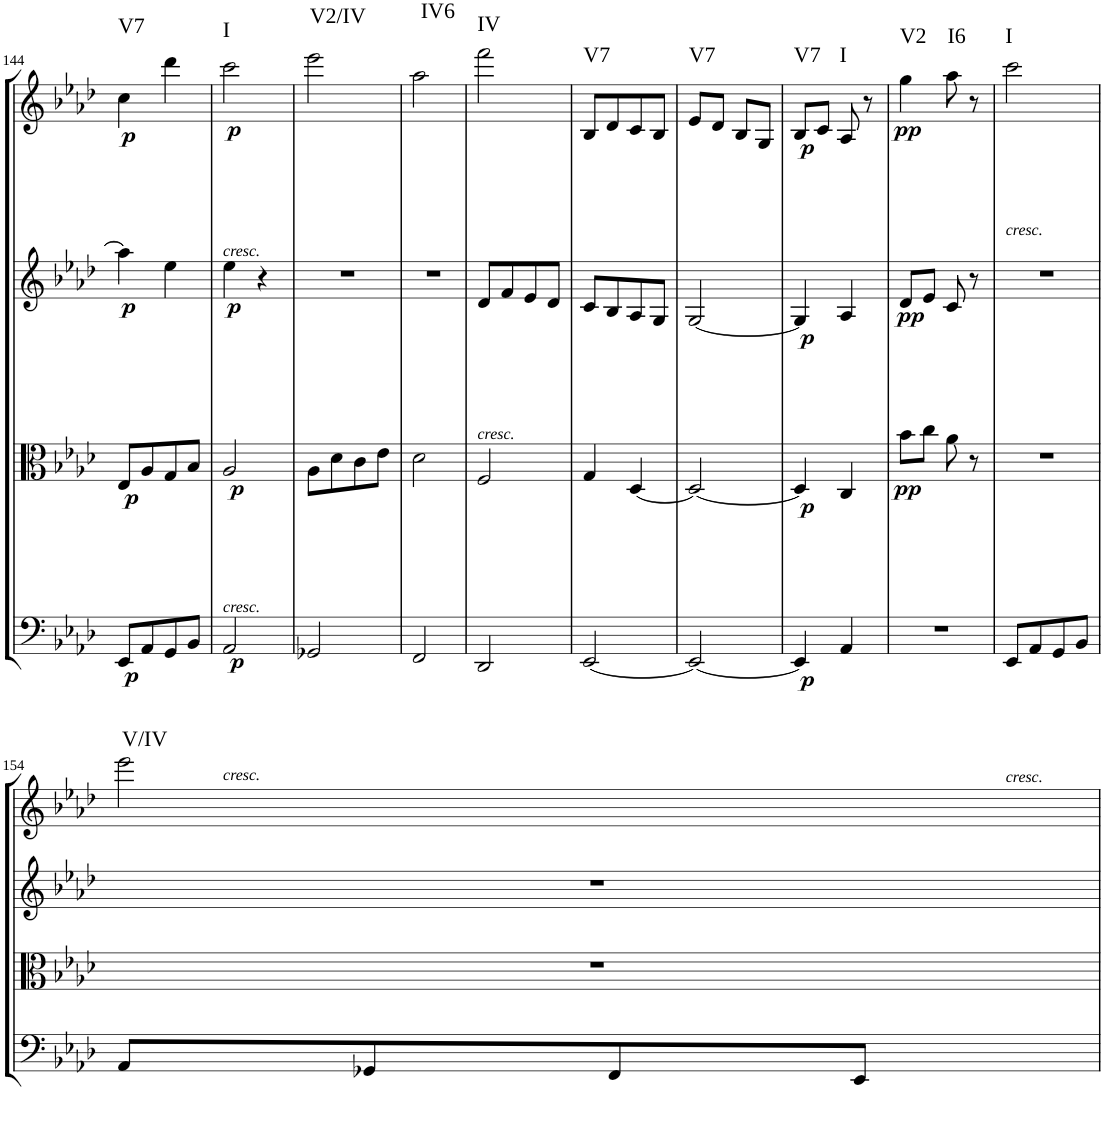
**kern	**dynam	**kern	**dynam	**kern	**dynam	**kern	**dynam	**harte
*part4	*part4	*part3	*part3	*part2	*part2	*part1	*part1	*part1
*staff4	*staff4	*staff3	*staff3	*staff2	*staff2	*staff1	*staff1	*
*I"Cello	*	*I"Viola	*	*I"2nd Violin	*	*I"1st Violin	*	*
*	*	*I'Vla	*	*I'Vln	*	*I'Vln	*	*
!!LO:PB:g=z
*clefF4	*	*clefC3	*	*clefG2	*	*clefG2	*	*
*k[b-e-a-d-]	*	*k[b-e-a-d-]	*	*k[b-e-a-d-]	*	*k[b-e-a-d-]	*	*
*A-:	*	*A-:	*	*A-:	*	*A-:	*	*
*M2/4	*	*M2/4	*	*M2/4	*	*M2/4	*	*
=144	=144	=144	=144	=144	=144	=144	=144	=144
!	!LO:DY:b	!	!LO:DY:b	!	!LO:DY:b	!	!LO:DY:b	!LO:H:kt=V7
8EE-/L	p	8E-/L	p	4aa-\]	p	4cc\	p	N
8AA-/	.	8A-/	.	.	.	.	.	.
8GG/	.	8G/	.	4ee-\	.	4ddd-\	.	.
8BB-/J	.	8B-/J	.	.	.	.	.	.
=145	=145	=145	=145	=145	=145	=145	=145	=145
!	!	!	!	!	!	!LO:TX:b:i:t=cresc.	!	!
!	!	!LO:TX:b:i:t=cresc.	!	!	!	!	!	!
!LO:TX:b:i:t=cresc.	!	!	!	!	!	!	!	!
!	!LO:DY:b	!	!LO:DY:b	!	!LO:DY:b	!	!LO:DY:b	!LO:H:kt=I
2AA-/	p	2A-/	p	4ee-\	p	2ccc\	p	N
.	.	.	.	4r	.	.	.	.
=146	=146	=146	=146	=146	=146	=146	=146	=146
!	!	!	!	!	!	!	!	!LO:H:kt=V2/IV
2GG-X/	.	8A-\L	.	2r	.	2eee-\	.	N
.	.	8d-\	.	.	.	.	.	.
.	.	8c\	.	.	.	.	.	.
.	.	8e-\J	.	.	.	.	.	.
=147	=147	=147	=147	=147	=147	=147	=147	=147
!	!	!	!	!	!	!	!	!LO:H:kt=IV6
2FF/	.	2d-\	.	2r	.	2aa-\	.	N
=148	=148	=148	=148	=148	=148	=148	=148	=148
!	!	!	!	!LO:TX:b:i:t=cresc.	!	!	!	!LO:H:kt=IV
2DD-/	.	2F/	.	8d-/L	.	2fff\	.	N
.	.	.	.	8f/	.	.	.	.
.	.	.	.	8e-/	.	.	.	.
.	.	.	.	8d-/J	.	.	.	.
=149	=149	=149	=149	=149	=149	=149	=149	=149
!	!	!	!	!	!	!	!	!LO:H:kt=V7
[2EE-/	.	4G/	.	8c/L	.	8B-/L	.	N
.	.	.	.	8B-/	.	8d-/	.	.
.	.	[4D-/	.	8A-/	.	8c/	.	.
.	.	.	.	8G/J	.	8B-/J	.	.
=150	=150	=150	=150	=150	=150	=150	=150	=150
!	!	!	!	!	!	!	!	!LO:H:kt=V7
2EE-/_	.	2D-/_	.	[2G/	.	8e-/L	.	N
.	.	.	.	.	.	8d-/J	.	.
.	.	.	.	.	.	8B-/L	.	.
.	.	.	.	.	.	8G/J	.	.
=151	=151	=151	=151	=151	=151	=151	=151	=151
!	!LO:DY:b	!	!LO:DY:b	!	!LO:DY:b	!	!LO:DY:b	!LO:H:kt=V7
4EE-/]	p	4D-/]	p	4G/]	p	8B-/L	p	N
.	.	.	.	.	.	8c/J	.	.
!	!	!	!	!	!	!	!	!LO:H:kt=I
4AA-/	.	4C/	.	4A-/	.	8A-/	.	N
.	.	.	.	.	.	8r	.	.
=152	=152	=152	=152	=152	=152	=152	=152	=152
!	!	!	!LO:DY:b	!	!LO:DY:b	!	!LO:DY:b	!LO:H:kt=V2
2r	.	8b-\L	pp	8d-/L	pp	4gg\	pp	N
.	.	8cc\J	.	8e-/J	.	.	.	.
!	!	!	!	!	!	!	!	!LO:H:kt=I6
.	.	8a-\	.	8c/	.	8aa-\	.	N
.	.	8r	.	8r	.	8r	.	.
=153	=153	=153	=153	=153	=153	=153	=153	=153
!	!	!	!	!	!	!LO:TX:b:i:t=cresc.	!	!
!LO:TX:b:i:t=cresc.	!	!	!	!	!	!	!	!LO:H:kt=I
8EE-/L	.	2r	.	2r	.	2ccc\	.	N
8AA-/	.	.	.	.	.	.	.	.
8GG/	.	.	.	.	.	.	.	.
8BB-/J	.	.	.	.	.	.	.	.
!!LO:LB:g=z
=154	=154	=154	=154	=154	=154	=154	=154	=154
!	!	!	!	!	!	!	!	!LO:H:kt=V/IV
8AA-/L	.	2r	.	2r	.	2eee-\	.	N
8GG-X/	.	.	.	.	.	.	.	.
8FF/	.	.	.	.	.	.	.	.
8EE-/J	.	.	.	.	.	.	.	.
=	=	=	=	=	=	=	=	=
*-	*-	*-	*-	*-	*-	*-	*-	*-
